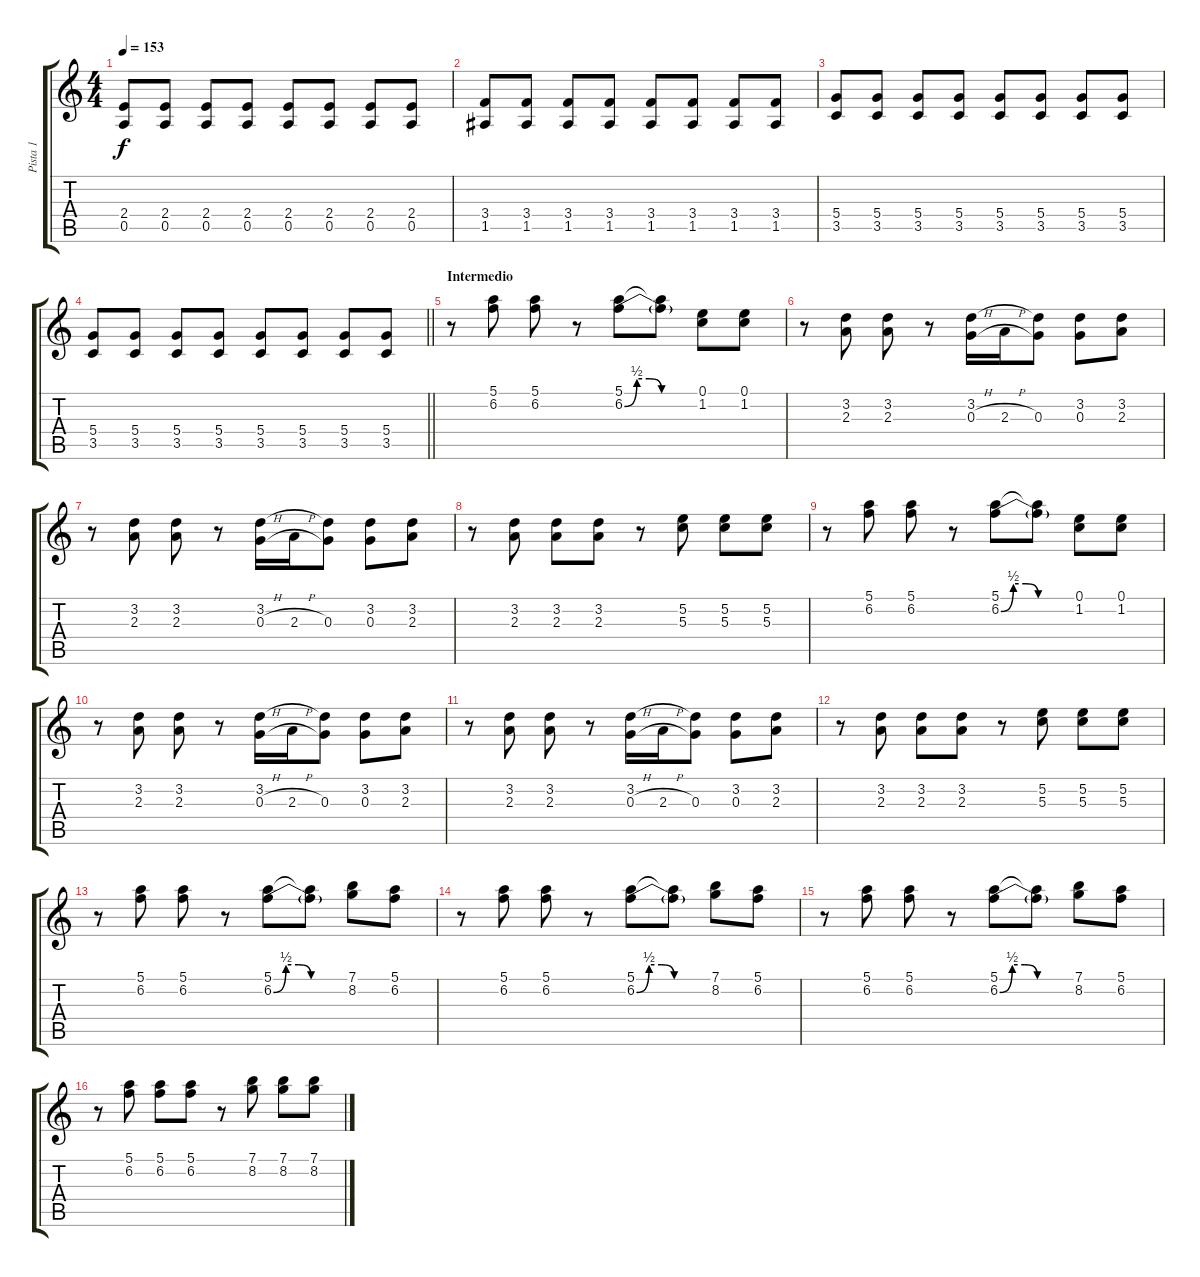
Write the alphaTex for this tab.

\track ("Pista 1" "Pista 1") {instrument distortionguitar}
\staff {score tabs}
\tuning (E4 B3 G3 D3 A2 E2) {hide}
\ts (4 4)
\tempo 153
\clef g2
\ks c
(2.4 0.5).8{dy f} (2.4 0.5).8 (2.4 0.5).8 (2.4 0.5).8 (2.4 0.5).8 (2.4 0.5).8 (2.4 0.5).8 (2.4 0.5).8 |
(3.4 1.5).8 (3.4 1.5).8 (3.4 1.5).8 (3.4 1.5).8 (3.4 1.5).8 (3.4 1.5).8 (3.4 1.5).8 (3.4 1.5).8 |
(5.4 3.5).8 (5.4 3.5).8 (5.4 3.5).8 (5.4 3.5).8 (5.4 3.5).8 (5.4 3.5).8 (5.4 3.5).8 (5.4 3.5).8 |
\barLineRight lightlight
(5.4 3.5).8 (5.4 3.5).8 (5.4 3.5).8 (5.4 3.5).8 (5.4 3.5).8 (5.4 3.5).8 (5.4 3.5).8 (5.4 3.5).8 |
\section ("" "Intermedio")
r.8 (5.1 6.2).8 (5.1 6.2).8 r.8 (5.1 6.2{be (custom 0 0 10 2 20 2 30 0 60 0)}).8 (5.1{t} 6.2{t}).8 (0.1 1.2).8 (0.1 1.2).8 |
r.8 (3.2 2.3).8 (3.2 2.3).8 r.8 (3.2 0.3{h}).16 2.3{h}.16 (3.2{t} 0.3).8 (3.2 0.3).8 (3.2 2.3).8 |
r.8 (3.2 2.3).8 (3.2 2.3).8 r.8 (3.2 0.3{h}).16 2.3{h}.16 (3.2{t} 0.3).8 (3.2 0.3).8 (3.2 2.3).8 |
r.8 (3.2 2.3).8 (3.2 2.3).8 (3.2 2.3).8 r.8 (5.2 5.3).8 (5.2 5.3).8 (5.2 5.3).8 |
r.8 (5.1 6.2).8 (5.1 6.2).8 r.8 (5.1 6.2{be (custom 0 0 10 2 20 2 30 0 60 0)}).8 (5.1{t} 6.2{t}).8 (0.1 1.2).8 (0.1 1.2).8 |
r.8 (3.2 2.3).8 (3.2 2.3).8 r.8 (3.2 0.3{h}).16 2.3{h}.16 (3.2{t} 0.3).8 (3.2 0.3).8 (3.2 2.3).8 |
r.8 (3.2 2.3).8 (3.2 2.3).8 r.8 (3.2 0.3{h}).16 2.3{h}.16 (3.2{t} 0.3).8 (3.2 0.3).8 (3.2 2.3).8 |
r.8 (3.2 2.3).8 (3.2 2.3).8 (3.2 2.3).8 r.8 (5.2 5.3).8 (5.2 5.3).8 (5.2 5.3).8 |
r.8 (5.1 6.2).8 (5.1 6.2).8 r.8 (5.1 6.2{be (custom 0 0 10 2 20 2 30 0 60 0)}).8 (5.1{t} 6.2{t}).8 (7.1 8.2).8 (5.1 6.2).8 |
r.8 (5.1 6.2).8 (5.1 6.2).8 r.8 (5.1 6.2{be (custom 0 0 10 2 20 2 30 0 60 0)}).8 (5.1{t} 6.2{t}).8 (7.1 8.2).8 (5.1 6.2).8 |
r.8 (5.1 6.2).8 (5.1 6.2).8 r.8 (5.1 6.2{be (custom 0 0 10 2 20 2 30 0 60 0)}).8 (5.1{t} 6.2{t}).8 (7.1 8.2).8 (5.1 6.2).8 |
r.8 (5.1 6.2).8 (5.1 6.2).8 (5.1 6.2).8 r.8 (7.1 8.2).8 (7.1 8.2).8 (7.1 8.2).8
